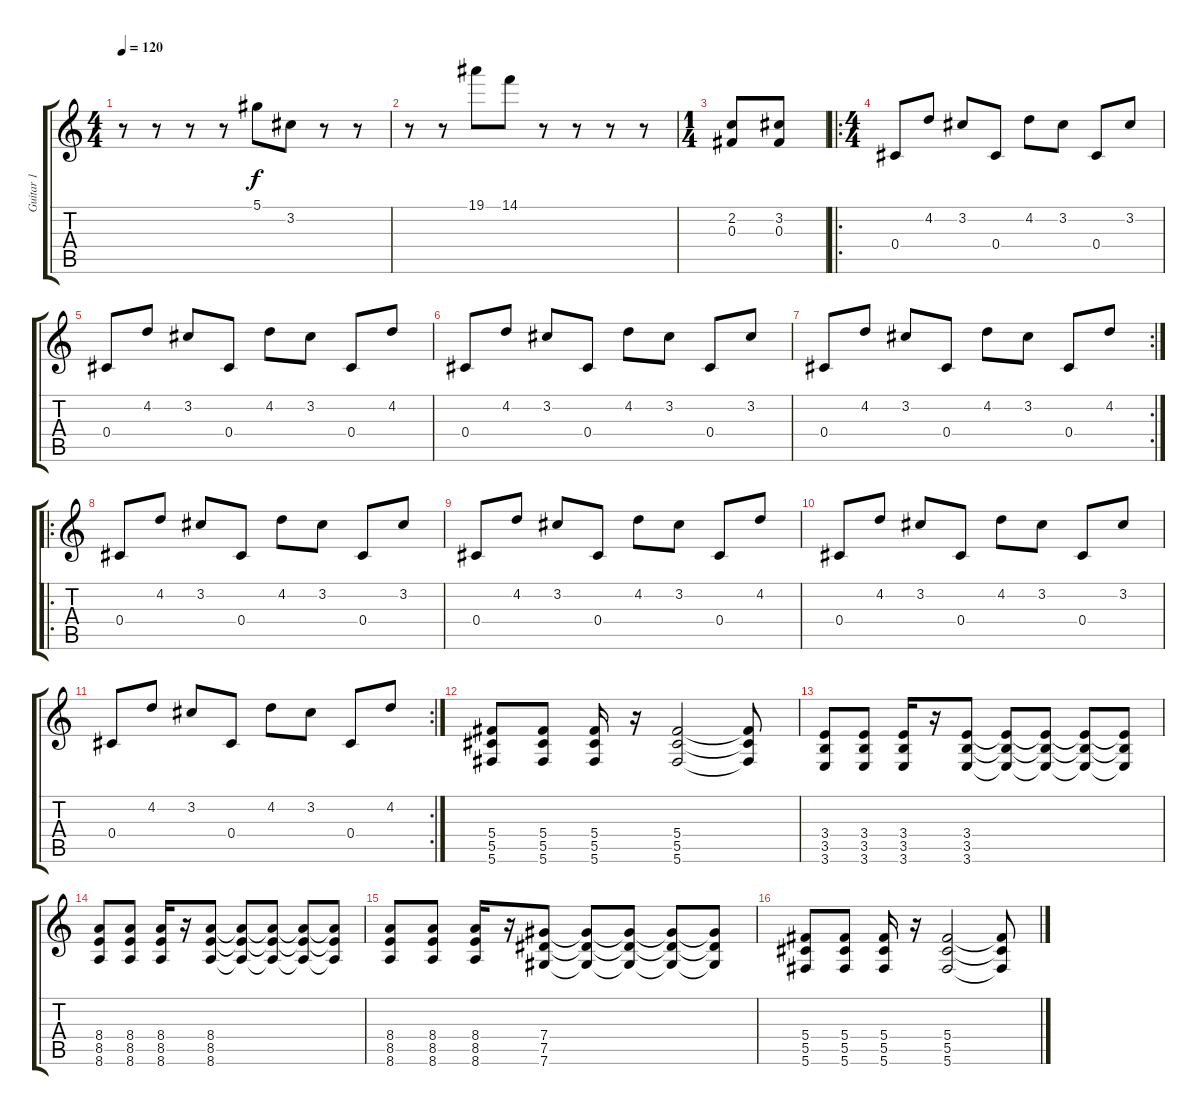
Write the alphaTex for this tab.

\track ("Guitar 1" "Guitar 1") {instrument overdrivenguitar}
\staff {score tabs}
\tuning (Eb4 Bb3 Gb3 Db3 Ab2 Db2) {hide}
\ts (4 4)
\tempo 120
\clef g2
\ks c
r.8{dy f} r.8 r.8 r.8 5.1.8 3.2.8 r.8 r.8 |
r.8 r.8 19.1.8 14.1.8 r.8 r.8 r.8 r.8 |
\ts (1 4)
(2.2 0.3).8 (3.2 0.3).8 |
\ro
\ts (4 4)
0.4.8 4.2.8 3.2.8 0.4.8 4.2.8 3.2.8 0.4.8 3.2.8 |
0.4.8 4.2.8 3.2.8 0.4.8 4.2.8 3.2.8 0.4.8 4.2.8 |
0.4.8 4.2.8 3.2.8 0.4.8 4.2.8 3.2.8 0.4.8 3.2.8 |
\rc 2
0.4.8 4.2.8 3.2.8 0.4.8 4.2.8 3.2.8 0.4.8 4.2.8 |
\ro
0.4.8 4.2.8 3.2.8 0.4.8 4.2.8 3.2.8 0.4.8 3.2.8 |
0.4.8 4.2.8 3.2.8 0.4.8 4.2.8 3.2.8 0.4.8 4.2.8 |
0.4.8 4.2.8 3.2.8 0.4.8 4.2.8 3.2.8 0.4.8 3.2.8 |
\rc 2
0.4.8 4.2.8 3.2.8 0.4.8 4.2.8 3.2.8 0.4.8 4.2.8 |
(5.4 5.5 5.6).8 (5.4 5.5 5.6).8 (5.4 5.5 5.6).16 r.16 (5.4 5.5 5.6).2 (5.4{t} 5.5{t} 5.6{t}).8 |
(3.4 3.5 3.6).8 (3.4 3.5 3.6).8 (3.4 3.5 3.6).16 r.16 (3.4 3.5 3.6).8 (3.4{t} 3.5{t} 3.6{t}).8 (3.4{t} 3.5{t} 3.6{t}).8 (3.4{t} 3.5{t} 3.6{t}).8 (3.4{t} 3.5{t} 3.6{t}).8 |
(8.4 8.5 8.6).8 (8.4 8.5 8.6).8 (8.4 8.5 8.6).16 r.16 (8.4 8.5 8.6).8 (8.4{t} 8.5{t} 8.6{t}).8 (8.4{t} 8.5{t} 8.6{t}).8 (8.4{t} 8.5{t} 8.6{t}).8 (8.4{t} 8.5{t} 8.6{t}).8 |
(8.4 8.5 8.6).8 (8.4 8.5 8.6).8 (8.4 8.5 8.6).16 r.16 (7.4 7.5 7.6).8 (7.4{t} 7.5{t} 7.6{t}).8 (7.4{t} 7.5{t} 7.6{t}).8 (7.4{t} 7.5{t} 7.6{t}).8 (7.4{t} 7.5{t} 7.6{t}).8 |
(5.4 5.5 5.6).8 (5.4 5.5 5.6).8 (5.4 5.5 5.6).16 r.16 (5.4 5.5 5.6).2 (5.4{t} 5.5{t} 5.6{t}).8
